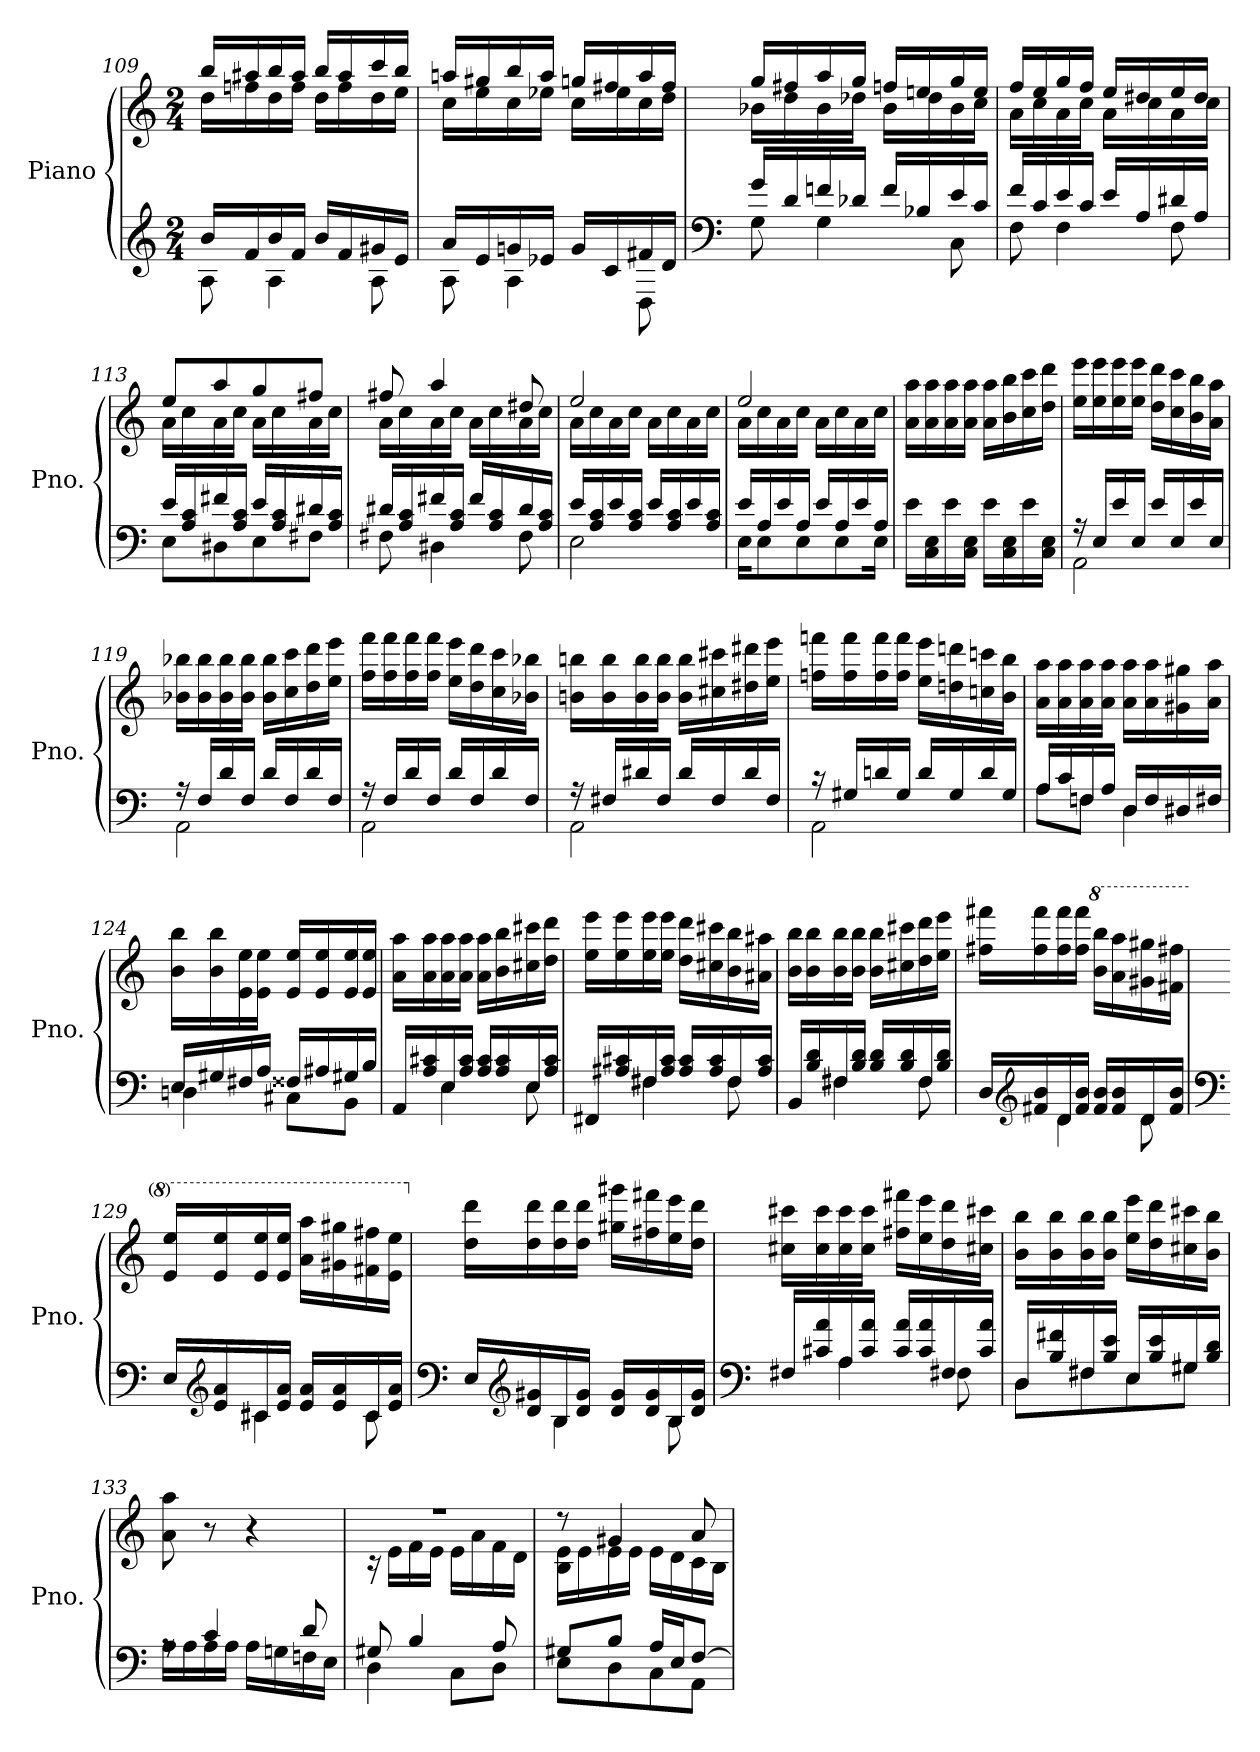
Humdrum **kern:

**kern	**kern
*part1	*part1
*staff2	*staff1
*I"Piano	*
*I'Pno.	*
*clefG2	*clefG2
*k[]	*k[]
*M2/4	*M2/4
=109	=109
*^	*^
16b/LL	8A\	16bb/LL	16dd\LL
16f/	.	16aa#X/	16ffn\
16b/	4A\	16bb/	16dd\
16f/JJ	.	16aa#/JJ	16ff\JJ
16b/LL	.	16bb/LL	16dd\LL
16f/	.	16aa#/	16ff\
16g#X/	8A\	16ccc/	16dd\
16e/JJ	.	16bb/JJ	16ee\JJ
!!LO:LB:g=z	!!
=110	=110	=110	=110
16a/LL	8A\	16aan/LL	16cc\LL
16e/	.	16gg#X/	16ee\
16gn/	4A\	16bb/	16cc\
16e-X/JJ	.	16aa/JJ	16ee-X\JJ
16g/LL	.	16ggn/LL	16cc\LL
16c/	.	16ff#X/	16ee-\
16f#X/	8D\	16aa/	16cc\
16d/JJ	.	16ff#/JJ	16dd\JJ
=111	=111	=111	=111
*clefF4	*	*	*
16g/LL	8G\	16gg/LL	16b-X\LL
16d/	.	16ff#X/	16dd\
16fn/	4G\	16aa/	16b-\
16d-X/JJ	.	16gg/JJ	16dd-X\JJ
16f/LL	.	16ffn/LL	16b-\LL
16B-X/	.	16een/	16dd-\
16e/	8C\	16gg/	16b-\
16c/JJ	.	16ee/JJ	16cc\JJ
=112	=112	=112	=112
16f/LL	8F\	16ff/LL	16a\LL
16c/	.	16ee/	16cc\
16e/	4F\	16gg/	16a\
16c/JJ	.	16ff/JJ	16cc\JJ
16e/LL	.	16ee/LL	16a\LL
16A/	.	16dd#X/	16cc\
16d#X/	8F\	16ee/	16a\
16A/JJ	.	16dd#/JJ	16cc\JJ
=113	=113	=113	=113
16e/LL	8E\L	8ee/L	16a\LL
16A/ 16c/	.	.	16cc\
16f#X/	8D#X\	8aa/	16a\
16A/ 16c/JJ	.	.	16cc\JJ
16e/LL	8E\	8gg/	16a\LL
16A/ 16c/	.	.	16cc\
16d#X/	8F#X\J	8ff#X/J	16a\
16A/ 16c/JJ	.	.	16cc\JJ
!!LO:LB:g=z	!!
=114	=114	=114	=114
16d#X/LL	8F#X\	8ff#X/	16a\LL
16A/ 16c/	.	.	16cc\
16f#X/	4D#X\	4aa/	16a\
16A/ 16c/JJ	.	.	16cc\JJ
16f#/LL	.	.	16a\LL
16A/ 16c/	.	.	16cc\
16d#/	8F#\	8dd#X/	16a\
16A/ 16c/JJ	.	.	16cc\JJ
=115	=115	=115	=115
16e/LL	2E\	2ee/	16a\LL
16A/ 16c/	.	.	16cc\
16e/	.	.	16a\
16A/ 16c/JJ	.	.	16cc\JJ
16e/LL	.	.	16a\LL
16A/ 16c/	.	.	16cc\
16e/	.	.	16a\
16A/ 16c/JJ	.	.	16cc\JJ
=116	=116	=116	=116
16e/LL	16E\KL	2ee/	16a\LL
16A/	8E\	.	16cc\
16e/	.	.	16a\
16A/JJ	8E\	.	16cc\JJ
16e/LL	.	.	16a\LL
16A/	8E\	.	16cc\
16e/	.	.	16a\
16A/JJ	16E\Jk	.	16cc\JJ
*v	*v	*	*
*	*v	*v
=117	=117
16e\LL	16a\ 16aa\LL
16C\ 16E\	16a\ 16aa\
16e\	16a\ 16aa\
16C\ 16E\JJ	16a\ 16aa\JJ
16e\LL	16a\ 16aa\LL
16C\ 16E\	16b\ 16bb\
16e\	16cc\ 16ccc\
16C\ 16E\JJ	16dd\ 16ddd\JJ
!!LO:PB:g=z
=118	=118
*^	*
16r	2AA\	16ee\ 16eee\LL
16E/LL	.	16ee\ 16eee\
16e/	.	16ee\ 16eee\
16E/JJ	.	16ee\ 16eee\JJ
16e/LL	.	16dd\ 16ddd\LL
16E/	.	16cc\ 16ccc\
16e/	.	16b\ 16bb\
16E/JJ	.	16a\ 16aa\JJ
=119	=119	=119
16r	2AA\	16b-X\ 16bb-X\LL
16F/LL	.	16b-\ 16bb-\
16d/	.	16b-\ 16bb-\
16F/JJ	.	16b-\ 16bb-\JJ
16d/LL	.	16b-\ 16bb-\LL
16F/	.	16cc\ 16ccc\
16d/	.	16dd\ 16ddd\
16F/JJ	.	16ee\ 16eee\JJ
=120	=120	=120
16r	2AA\	16ff\ 16fff\LL
16F/LL	.	16ff\ 16fff\
16d/	.	16ff\ 16fff\
16F/JJ	.	16ff\ 16fff\JJ
16d/LL	.	16ee\ 16eee\LL
16F/	.	16dd\ 16ddd\
16d/	.	16cc\ 16ccc\
16F/JJ	.	16b-X\ 16bb-X\JJ
=121	=121	=121
16r	2AA\	16bn\ 16bbn\LL
16F#X/LL	.	16b\ 16bb\
16d#X/	.	16b\ 16bb\
16F#/JJ	.	16b\ 16bb\JJ
16d#/LL	.	16b\ 16bb\LL
16F#/	.	16cc#X\ 16ccc#X\
16d#/	.	16dd#X\ 16ddd#X\
16F#/JJ	.	16ee\ 16eee\JJ
!!LO:LB:g=z
=122	=122	=122
16r	2AA\	16ffn\ 16fffn\LL
16G#X/LL	.	16ff\ 16fff\
16dn/	.	16ff\ 16fff\
16G#/JJ	.	16ff\ 16fff\JJ
16d/LL	.	16ee\ 16eee\LL
16G#/	.	16ddn\ 16dddn\
16d/	.	16ccn\ 16cccn\
16G#/JJ	.	16b\ 16bb\JJ
=123	=123	=123
16A/LL	8A\L	16a\ 16aa\LL
16c/	.	16a\ 16aa\
16Fn/	8F\J	16a\ 16aa\
16A/JJ	.	16a\ 16aa\JJ
16D/LL	4D\	16a\ 16aa\LL
16F/	.	16a\ 16aa\
16D#X/	.	16g#X\ 16gg#X\
16F#X/JJ	.	16a\ 16aa\JJ
=124	=124	=124
16E/LL	4Dn\	16b\ 16bb\LL
16G#X/	.	16b\ 16bb\
16F#X/	.	16e\ 16ee\
16A/JJ	.	16e\ 16ee\JJ
16F##X/LL	8C#X\L	16e/ 16ee/LL
16A#X/	.	16e/ 16ee/
16G#X/	8BB\J	16e/ 16ee/
16B/JJ	.	16e/ 16ee/JJ
=125	=125	=125
16AA/LL	8rGGyy	16a\ 16aa\LL
16A/ 16c#X/	.	16a\ 16aa\
16E/	4E\	16a\ 16aa\
16A/ 16c#/JJ	.	16a\ 16aa\JJ
16A/ 16c#/LL	.	16a\ 16aa\LL
16A/ 16c#/	.	16b\ 16bb\
16E/	8E\	16cc#X\ 16ccc#X\
16A/ 16c#/JJ	.	16dd\ 16ddd\JJ
!!LO:LB:g=z
=126	=126	=126
16FF#X/LL	8rEEyy	16ee\ 16eee\LL
16A#X/ 16c#X/	.	16ee\ 16eee\
16F#X/	4F#\	16ee\ 16eee\
16A#/ 16c#/JJ	.	16ee\ 16eee\JJ
16A#/ 16c#/LL	.	16dd\ 16ddd\LL
16A#/ 16c#/	.	16cc#X\ 16ccc#X\
16F#/	8F#\	16b\ 16bb\
16A#/ 16c#/JJ	.	16a#X\ 16aa#X\JJ
=127	=127	=127
16BB/LL	8rGGyy	16b\ 16bb\LL
16B/ 16d/	.	16b\ 16bb\
16F#X/	4F#\	16b\ 16bb\
16B/ 16d/JJ	.	16b\ 16bb\JJ
16B/ 16d/LL	.	16b\ 16bb\LL
16B/ 16d/	.	16cc#X\ 16ccc#X\
16F#/	8F#\	16dd\ 16ddd\
16B/ 16d/JJ	.	16ee\ 16eee\JJ
=128	=128	=128
16D/LL	8ryy	16ff#X\ 16fff#X\LL
*clefG2	*	*
16f#X/ 16b/	.	16ff#\ 16fff#\
16d/	4d\	16ff#\ 16fff#\
16f#/ 16b/JJ	.	16ff#\ 16fff#\JJ
*	*	*8va
16f#/ 16b/LL	.	16bb\ 16bbb\LL
16f#/ 16b/	.	16aa\ 16aaa\
16d/	8d\	16gg#X\ 16ggg#X\
16f#/ 16b/JJ	.	16ff#X\ 16fff#X\JJ
=129	=129	=129
*clefF4	*	*
16E/LL	8ryy	16ee/ 16eee/LL
*clefG2	*	*
16e/ 16a/	.	16ee/ 16eee/
16c#X/	4c#\	16ee/ 16eee/
16e/ 16a/JJ	.	16ee/ 16eee/JJ
16e/ 16a/LL	.	16aa\ 16aaa\LL
16e/ 16a/	.	16gg#X\ 16ggg#X\
16c#/	8c#\	16ff#X\ 16fff#X\
16e/ 16a/JJ	.	16ee\ 16eee\JJ
!!LO:LB:g=z
=130	=130	=130
*clefF4	*	*
*	*	*X8va
16E/LL	8ryy	16dd\ 16ddd\LL
*clefG2	*	*
16d/ 16g#X/	.	16dd\ 16ddd\
16B/	4B\	16dd\ 16ddd\
16d/ 16g#/JJ	.	16dd\ 16ddd\JJ
16d/ 16g#/LL	.	16gg#X\ 16ggg#X\LL
16d/ 16g#/	.	16ff#X\ 16fff#X\
16B/	8B\	16ee\ 16eee\
16d/ 16g#/JJ	.	16dd\ 16ddd\JJ
=131	=131	=131
*clefF4	*	*
16F#X/LL	8ryy	16cc#X\ 16ccc#X\LL
16c#X/ 16a/	.	16cc#\ 16ccc#\
16A/	4A\	16cc#\ 16ccc#\
16c#/ 16a/JJ	.	16cc#\ 16ccc#\JJ
16c#/ 16a/LL	.	16ff#X\ 16fff#X\LL
16c#/ 16a/	.	16ee\ 16eee\
16F#X/	8F#\	16dd\ 16ddd\
16c#/ 16a/JJ	.	16cc#X\ 16ccc#X\JJ
=132	=132	=132
16D/LL	8D\L	16b\ 16bb\LL
16B/ 16f#X/	.	16b\ 16bb\
16F#X/	8F#\	16b\ 16bb\
16B/ 16e/JJ	.	16b\ 16bb\JJ
16E/LL	8E\	16ee\ 16eee\LL
16B/ 16e/	.	16dd\ 16ddd\
16G#X/	8G#\J	16cc#X\ 16ccc#X\
16B/ 16d/JJ	.	16b\ 16bb\JJ
=133	=133	=133
8rA	16A\LL	8a\ 8aa\
.	16A\	.
4c/	16A\	8r
.	16A\JJ	.
.	16A\LL	4r
.	16Gn\	.
8d/	16Fn\	.
.	16E\JJ	.
!!LO:PB:g=z
=134	=134	=134
*	*	*^
8G#X/	4D\	2r	16r
.	.	.	16e\LL
4B/	.	.	16f\
.	.	.	16e\JJ
.	8C\L	.	16e\LL
.	.	.	16a\
8A/	8D\J	.	16f\
.	.	.	16d\JJ
=135	=135	=135	=135
8G#X/L	8E\L	8r	16B\ 16e\LL
.	.	.	16e\
8B/J	8D\	4g#X/	16e\
.	.	.	16e\JJ
16A/LL	8C\	.	16e\LL
16E/J	.	.	16d\
[8F/J	8AA\J	8a/	16c\
.	.	.	16B\JJ
*v	*v	*	*
*	*v	*v
=	=
*-	*-
